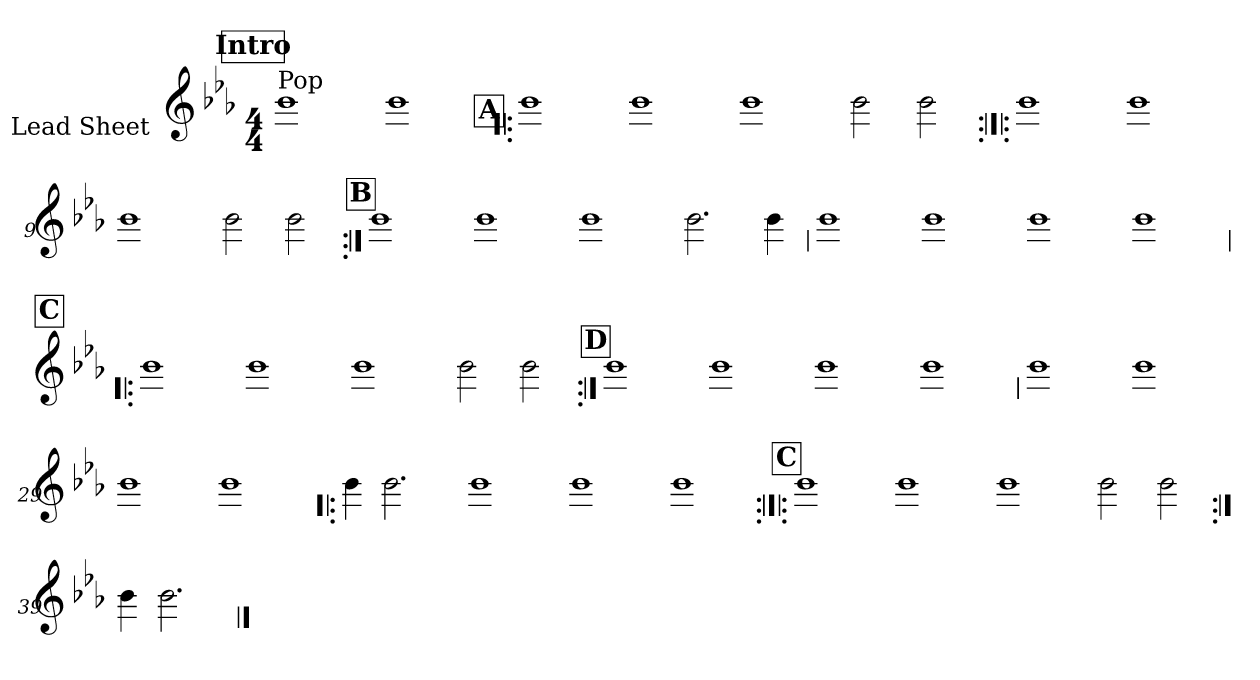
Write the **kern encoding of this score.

**kern
*part1
*staff1
*I"Lead Sheet
*stria0
*clefG2
*k[b-e-a-]
*c:
*M4/4
*MM109
!!LO:REH:place=s1:a:t=Intro
=1||
!LO:TX:a:t=Pop
1b-
=2-
1b-
!!LO:LB:g=z
!!LO:REH:place=s1:a:t=A
=3!|:
1b-
=4-
1b-
=5-
1b-
=6-
2b-
2b-
!!LO:LB:g=z
=7:|!|:
1b-
=8-
1b-
=9-
1b-
=10-
2b-
2b-
!!LO:LB:g=z
!!LO:REH:place=s1:a:t=B
=11:|!
1b-
=12-
1b-
=13-
1b-
=14-
2.b-
4b-
!!LO:LB:g=z
=15
1b-
=16-
1b-
=17-
1b-
=18-
1b-
!!LO:LB:g=z
!!LO:REH:place=s1:a:t=C
=19!|:
1b-
=20-
1b-
=21-
1b-
=22-
2b-
2b-
!!LO:LB:g=z
!!LO:REH:place=s1:a:t=D
=23:|!
1b-
=24-
1b-
=25-
1b-
=26-
1b-
!!LO:LB:g=z
=27
1b-
=28-
1b-
=29-
1b-
=30-
1b-
!!LO:LB:g=z
=31!|:
4b-
2.b-
=32-
1b-
=33-
1b-
=34-
1b-
!!LO:LB:g=z
!!LO:REH:place=s1:a:t=C
=35:|!|:
1b-
=36-
1b-
=37-
1b-
=38-
2b-
2b-
!!LO:LB:g=z
=39:|!
4b-
2.b-
==
*-
